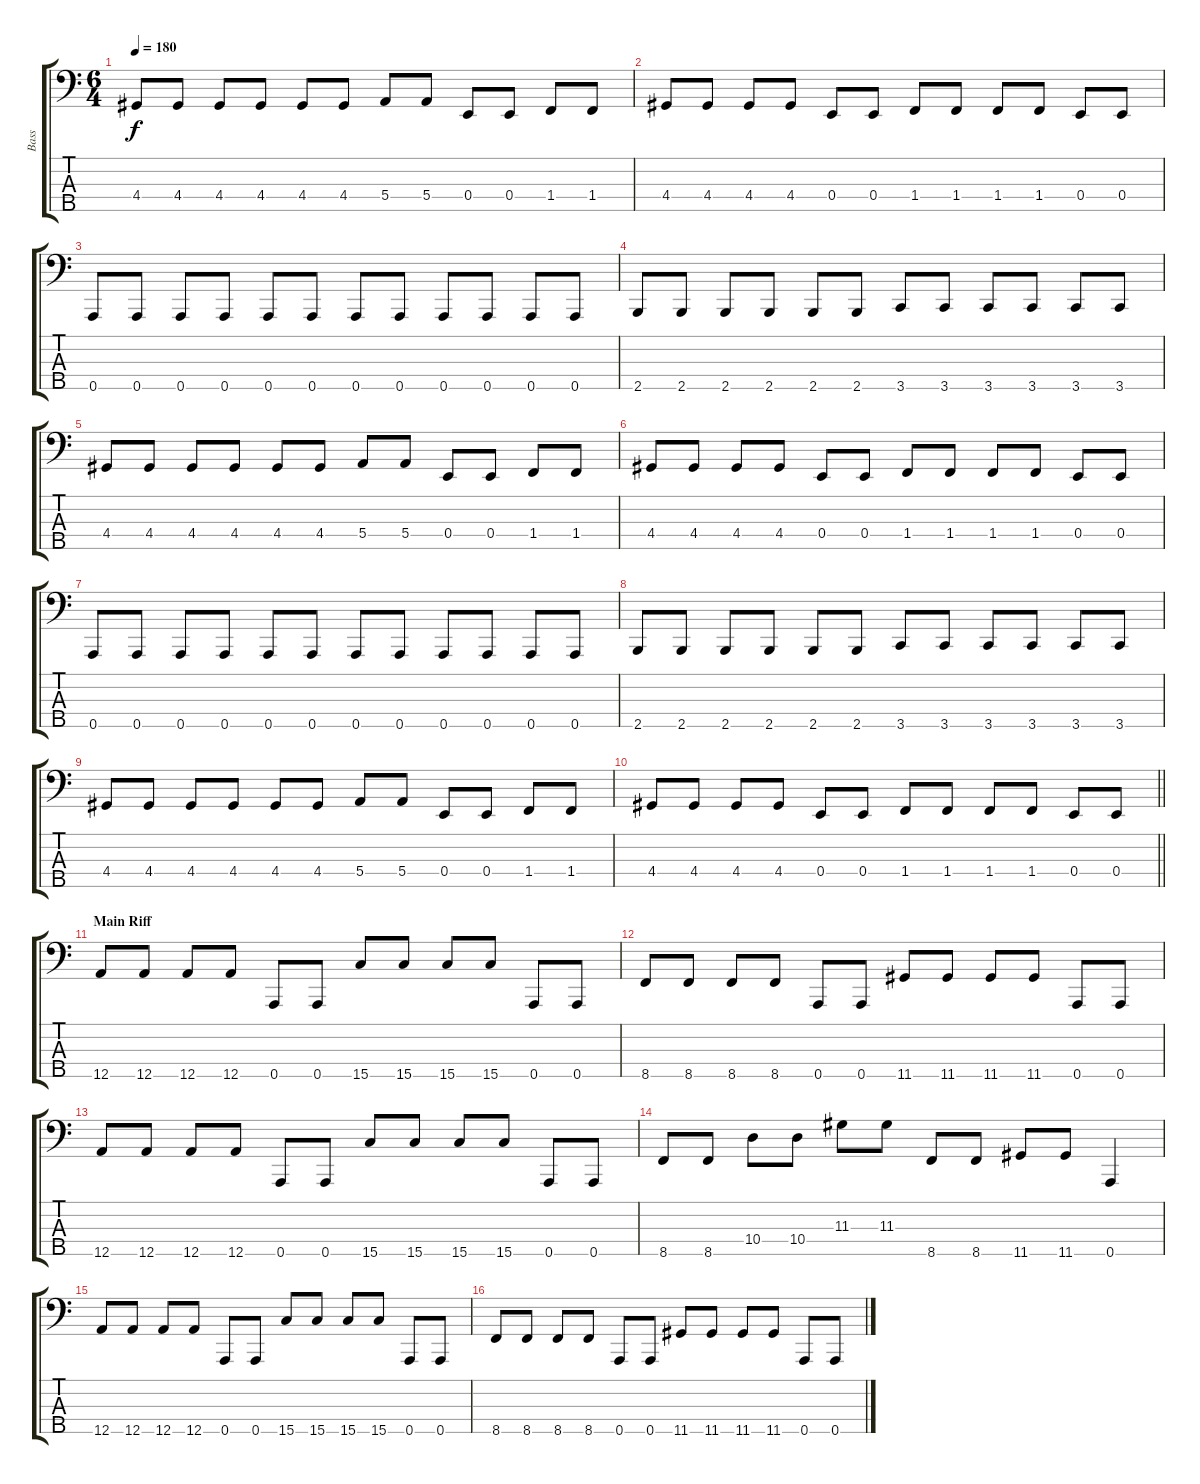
\track ("Bass" "Bass") {instrument electricbasspick}
\staff {score tabs}
\tuning (G2 D2 A1 E1 A0) {hide}
\ts (6 4)
\tempo 180
\clef f4
\ks c
4.4.8{dy f} 4.4.8 4.4.8 4.4.8 4.4.8 4.4.8 5.4.8 5.4.8 0.4.8 0.4.8 1.4.8 1.4.8 |
4.4.8 4.4.8 4.4.8 4.4.8 0.4.8 0.4.8 1.4.8 1.4.8 1.4.8 1.4.8 0.4.8 0.4.8 |
0.5.8 0.5.8 0.5.8 0.5.8 0.5.8 0.5.8 0.5.8 0.5.8 0.5.8 0.5.8 0.5.8 0.5.8 |
2.5.8 2.5.8 2.5.8 2.5.8 2.5.8 2.5.8 3.5.8 3.5.8 3.5.8 3.5.8 3.5.8 3.5.8 |
4.4.8 4.4.8 4.4.8 4.4.8 4.4.8 4.4.8 5.4.8 5.4.8 0.4.8 0.4.8 1.4.8 1.4.8 |
4.4.8 4.4.8 4.4.8 4.4.8 0.4.8 0.4.8 1.4.8 1.4.8 1.4.8 1.4.8 0.4.8 0.4.8 |
0.5.8 0.5.8 0.5.8 0.5.8 0.5.8 0.5.8 0.5.8 0.5.8 0.5.8 0.5.8 0.5.8 0.5.8 |
2.5.8 2.5.8 2.5.8 2.5.8 2.5.8 2.5.8 3.5.8 3.5.8 3.5.8 3.5.8 3.5.8 3.5.8 |
4.4.8 4.4.8 4.4.8 4.4.8 4.4.8 4.4.8 5.4.8 5.4.8 0.4.8 0.4.8 1.4.8 1.4.8 |
\barLineRight lightlight
4.4.8 4.4.8 4.4.8 4.4.8 0.4.8 0.4.8 1.4.8 1.4.8 1.4.8 1.4.8 0.4.8 0.4.8 |
\section ("" "Main Riff")
12.5.8 12.5.8 12.5.8 12.5.8 0.5.8 0.5.8 15.5.8 15.5.8 15.5.8 15.5.8 0.5.8 0.5.8 |
8.5.8 8.5.8 8.5.8 8.5.8 0.5.8 0.5.8 11.5.8 11.5.8 11.5.8 11.5.8 0.5.8 0.5.8 |
12.5.8 12.5.8 12.5.8 12.5.8 0.5.8 0.5.8 15.5.8 15.5.8 15.5.8 15.5.8 0.5.8 0.5.8 |
8.5.8 8.5.8 10.4.8 10.4.8 11.3.8 11.3.8 8.5.8 8.5.8 11.5.8 11.5.8 0.5.4 |
12.5.8 12.5.8 12.5.8 12.5.8 0.5.8 0.5.8 15.5.8 15.5.8 15.5.8 15.5.8 0.5.8 0.5.8 |
8.5.8 8.5.8 8.5.8 8.5.8 0.5.8 0.5.8 11.5.8 11.5.8 11.5.8 11.5.8 0.5.8 0.5.8
